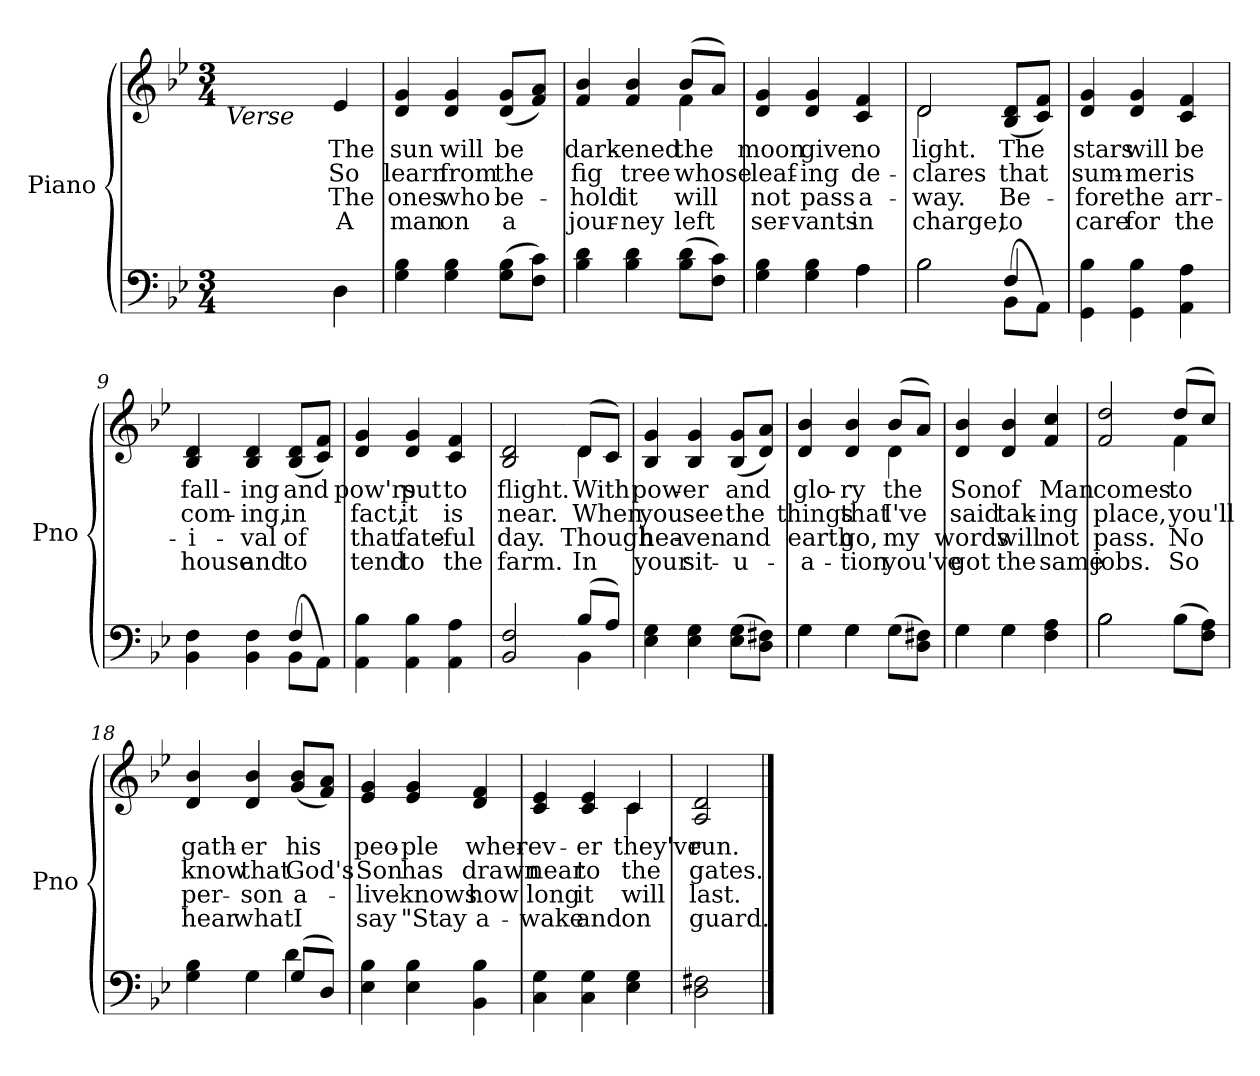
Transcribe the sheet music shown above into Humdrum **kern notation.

**kern	**kern	**text	**text	**text	**text
*part2	*part1	*part1	*part1	*part1	*part1
*staff2	*staff1	*staff1	*staff1	*staff1	*staff1
*I"Piano	*I"Piano	*	*	*	*
*I'Pno	*I'Pno	*	*	*	*
*clefF4	*clefG2	*	*	*	*
*k[b-e-]	*k[b-e-]	*	*	*	*
*M3/4	*M3/4	*	*	*	*
=1	=1	=1	=1	=1	=1
!	!LO:TX:b:i:t=Verse	!	!	!	!
2.ryy	2.ryy	.	.	.	.
=2-	=2-	=2-	=2-	=2-	=2-
*^	*	*	*	*	*
!	!	!	!LO:LY:b	!LO:LY:b	!LO:LY:b	!LO:LY:b
4D\	4D\	4e-/	The	So	The	A
=3	=3	=3	=3	=3	=3	=3
!	!	!	!LO:LY:b	!LO:LY:b	!LO:LY:b	!LO:LY:b
*v	*v	*	*	*	*	*
4G\ 4B-\	4d/ 4g/	sun	learn	ones	man
!	!	!LO:LY:b	!LO:LY:b	!LO:LY:b	!LO:LY:b
4G\ 4B-\	4d/ 4g/	will	from	who	on
!	!	!LO:LY:b	!LO:LY:b	!LO:LY:b	!LO:LY:b
(8G\ 8B-\L	(8d/ 8g/L	be	the	be-	a
8F\ 8c\J)	8f/ 8a/J)	.	.	.	.
=4	=4	=4	=4	=4	=4
!	!	!LO:LY:b	!LO:LY:b	!LO:LY:b	!LO:LY:b
*	*^	*	*	*	*
4B-\ 4d\	4f/ 4b-/	2ryy	dark-	fig	-hold	jour-
!	!	!	!LO:LY:b	!LO:LY:b	!LO:LY:b	!LO:LY:b
4B-\ 4d\	4f/ 4b-/	.	-ened	tree	it	-ney
!	!	!	!LO:LY:b	!LO:LY:b	!LO:LY:b	!LO:LY:b
(8B-\ 8d\L	(8b-/L	4f\	the	whose	will	left
8F\ 8c\J)	8a/J)	.	.	.	.	.
*	*v	*v	*	*	*	*
=5	=5	=5	=5	=5	=5
*^	*	*	*	*	*
!	!	!	!LO:LY:b	!LO:LY:b	!LO:LY:b	!LO:LY:b
4G\ 4B-\	2ryy	4d/ 4g/	moon	leaf-	not	ser-
!	!	!	!LO:LY:b	!LO:LY:b	!LO:LY:b	!LO:LY:b
4G\ 4B-\	.	4d/ 4g/	give	-ing	pass	-vants
!	!	!	!LO:LY:b	!LO:LY:b	!LO:LY:b	!LO:LY:b
4A\	4A\	4c/ 4f/	no	de-	a-	in
=6	=6	=6	=6	=6	=6	=6
!	!	!	!LO:LY:b	!LO:LY:b	!LO:LY:b	!LO:LY:b
*	*	*^	*	*	*	*
2B-\	2B-\	2d/	2d\	light.	-clares	-way.	charge,
!!LO:LB:g=z
=7-	=7-	=7-	=7-	=7-	=7-	=7-	=7-
!	!	!	!	!LO:LY:b	!LO:LY:b	!LO:LY:b	!LO:LY:b
*	*	*v	*v	*	*	*	*
(8BB-\L	4F/	(8B-/ 8d/L	The	that	Be-	to
8AA\J)	.	8c/ 8f/J)	.	.	.	.
*v	*v	*	*	*	*	*
=8	=8	=8	=8	=8	=8
!	!	!LO:LY:b	!LO:LY:b	!LO:LY:b	!LO:LY:b
4GG\ 4B-\	4d/ 4g/	stars	sum-	-fore	care
!	!	!LO:LY:b	!LO:LY:b	!LO:LY:b	!LO:LY:b
4GG\ 4B-\	4d/ 4g/	will	-mer	the	for
!	!	!LO:LY:b	!LO:LY:b	!LO:LY:b	!LO:LY:b
4AA\ 4A\	4c/ 4f/	be	is	arr-	the
=9	=9	=9	=9	=9	=9
*^	*	*	*	*	*
!	!	!	!LO:LY:b	!LO:LY:b	!LO:LY:b	!LO:LY:b
4BB-\ 4F\	2ryy	4B-/ 4d/	fall-	com-	-i-	house
!	!	!	!LO:LY:b	!LO:LY:b	!LO:LY:b	!LO:LY:b
4BB-\ 4F\	.	4B-/ 4d/	-ing	-ing,	-val	and
!	!	!	!LO:LY:b	!LO:LY:b	!LO:LY:b	!LO:LY:b
(8BB-\L	4F/	(8B-/ 8d/L	and	in	of	to
8AA\J)	.	8c/ 8f/J)	.	.	.	.
*v	*v	*	*	*	*	*
=10	=10	=10	=10	=10	=10
!	!	!LO:LY:b	!LO:LY:b	!LO:LY:b	!LO:LY:b
4AA\ 4B-\	4d/ 4g/	pow'rs	fact,	that	tend
!	!	!LO:LY:b	!LO:LY:b	!LO:LY:b	!LO:LY:b
4AA\ 4B-\	4d/ 4g/	put	it	fate-	to
!	!	!LO:LY:b	!LO:LY:b	!LO:LY:b	!LO:LY:b
4AA\ 4A\	4c/ 4f/	to	is	-ful	the
=11	=11	=11	=11	=11	=11
!	!	!LO:LY:b	!LO:LY:b	!LO:LY:b	!LO:LY:b
2BB-/ 2F/	2B-/ 2d/	flight.	near.	day.	farm.
!!LO:LB:g=z
=12-	=12-	=12-	=12-	=12-	=12-
*^	*	*	*	*	*
!	!	!	!LO:LY:b	!LO:LY:b	!LO:LY:b	!LO:LY:b
*	*	*^	*	*	*	*
(8B-/L	4BB-\	(8d/L	4d\	With	When	Though	In
8A/J)	.	8c/J)	.	.	.	.	.
*v	*v	*	*	*	*	*	*
*	*v	*v	*	*	*	*
=13	=13	=13	=13	=13	=13
!	!	!LO:LY:b	!LO:LY:b	!LO:LY:b	!LO:LY:b
4E-\ 4G\	4B-/ 4g/	pow-	you	hea-	your
!	!	!LO:LY:b	!LO:LY:b	!LO:LY:b	!LO:LY:b
4E-\ 4G\	4B-/ 4g/	-er	see	-ven	sit-
!	!	!LO:LY:b	!LO:LY:b	!LO:LY:b	!LO:LY:b
(8E-\ 8G\L	(8B-/ 8g/L	and	the	and	-u-
8D\ 8F#X\J)	8d/ 8a/J)	.	.	.	.
=14	=14	=14	=14	=14	=14
*^	*	*	*	*	*
!	!	!	!LO:LY:b	!LO:LY:b	!LO:LY:b	!LO:LY:b
*	*	*^	*	*	*	*
4G\	4G\	4d/ 4b-/	2ryy	glo-	things	earth	-a-
!	!	!	!	!LO:LY:b	!LO:LY:b	!LO:LY:b	!LO:LY:b
4G\	4G\	4d/ 4b-/	.	-ry	that	go,	-tion
!	!	!	!	!LO:LY:b	!LO:LY:b	!LO:LY:b	!LO:LY:b
(8G\L	4ryy	(8b-/L	4d\	the	I've	my	you've
8D\ 8F#X\J)	.	8a/J)	.	.	.	.	.
*	*	*v	*v	*	*	*	*
=15	=15	=15	=15	=15	=15	=15
!	!	!	!LO:LY:b	!LO:LY:b	!LO:LY:b	!LO:LY:b
4G\	4G\	4d/ 4b-/	Son	said	words	got
!	!	!	!LO:LY:b	!LO:LY:b	!LO:LY:b	!LO:LY:b
4G\	4G\	4d/ 4b-/	of	tak-	will	the
!	!	!	!LO:LY:b	!LO:LY:b	!LO:LY:b	!LO:LY:b
4F\ 4A\	4ryy	4f/ 4cc/	Man	-ing	not	same
=16	=16	=16	=16	=16	=16	=16
!	!	!	!LO:LY:b	!LO:LY:b	!LO:LY:b	!LO:LY:b
2B-\	2B-\	2f/ 2dd/	comes	place,	pass.	jobs.
!!LO:LB:g=z
=17-	=17-	=17-	=17-	=17-	=17-	=17-
!	!	!	!LO:LY:b	!LO:LY:b	!LO:LY:b	!LO:LY:b
*v	*v	*^	*	*	*	*
(8B-\L	(8dd/L	4f\	to	you'll	No	So
8F\ 8A\J)	8cc/J)	.	.	.	.	.
*	*v	*v	*	*	*	*
=18	=18	=18	=18	=18	=18
*^	*	*	*	*	*
!	!	!	!LO:LY:b	!LO:LY:b	!LO:LY:b	!LO:LY:b
4G\ 4B-\	2ryy	4d/ 4b-/	gath-	know	per-	hear
!	!	!	!LO:LY:b	!LO:LY:b	!LO:LY:b	!LO:LY:b
4G\	.	4d/ 4b-/	-er	that	-son	what
!	!	!	!LO:LY:b	!LO:LY:b	!LO:LY:b	!LO:LY:b
(8G/L	4d\	(8g/ 8b-/L	his	God's	a-	I
8D/J)	.	8f/ 8a/J)	.	.	.	.
*v	*v	*	*	*	*	*
=19	=19	=19	=19	=19	=19
!	!	!LO:LY:b	!LO:LY:b	!LO:LY:b	!LO:LY:b
4E-\ 4B-\	4e-/ 4g/	peo-	Son	-live	say
!	!	!LO:LY:b	!LO:LY:b	!LO:LY:b	!LO:LY:b
4E-\ 4B-\	4e-/ 4g/	-ple	has	knows	"Stay
!	!	!LO:LY:b	!LO:LY:b	!LO:LY:b	!LO:LY:b
4BB-\ 4B-\	4d/ 4f/	wher-	drawn	how	a-
=20	=20	=20	=20	=20	=20
!	!	!LO:LY:b	!LO:LY:b	!LO:LY:b	!LO:LY:b
*	*^	*	*	*	*
4C\ 4G\	4c/ 4e-/	2ryy	-ev-	near	long	-wake
!	!	!	!LO:LY:b	!LO:LY:b	!LO:LY:b	!LO:LY:b
4C\ 4G\	4c/ 4e-/	.	-er	to	it	and
!	!	!	!LO:LY:b	!LO:LY:b	!LO:LY:b	!LO:LY:b
4E-\ 4G\	4c/	4c\	they've	the	will	on
=21	=21	=21	=21	=21	=21	=21
!	!	!	!LO:LY:b	!LO:LY:b	!LO:LY:b	!LO:LY:b
*	*v	*v	*	*	*	*
2D\ 2F#X\	2A/ 2d/	run.	gates.	last.	guard.
==	==	==	==	==	==
*-	*-	*-	*-	*-	*-
